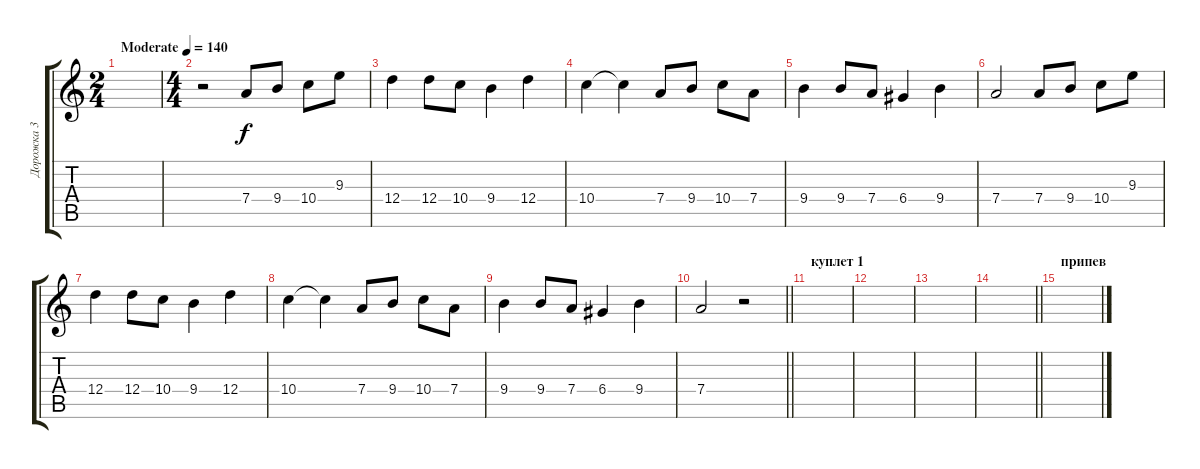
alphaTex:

\track ("Дорожка 3" "Дорожка 3") {instrument distortionguitar}
\staff {score tabs}
\tuning (E4 B3 G3 D3 A2 E2) {hide}
\ts (2 4)
\tempo (140 "Moderate")
\clef g2
\ks c
|
\ts (4 4)
r.2 7.4.8 9.4.8 10.4.8 9.3.8 |
12.4.4 12.4.8 10.4.8 9.4.4 12.4.4 |
10.4.4 10.4{t}.4 7.4.8 9.4.8 10.4.8 7.4.8 |
9.4.4 9.4.8 7.4.8 6.4.4 9.4.4 |
7.4.2 7.4.8 9.4.8 10.4.8 9.3.8 |
12.4.4 12.4.8 10.4.8 9.4.4 12.4.4 |
10.4.4 10.4{t}.4 7.4.8 9.4.8 10.4.8 7.4.8 |
9.4.4 9.4.8 7.4.8 6.4.4 9.4.4 |
\barLineRight lightlight
7.4.2 r.2 |
\section ("" "куплет 1")
|
|
|
\barLineRight lightlight
|
\section ("" "припев")
